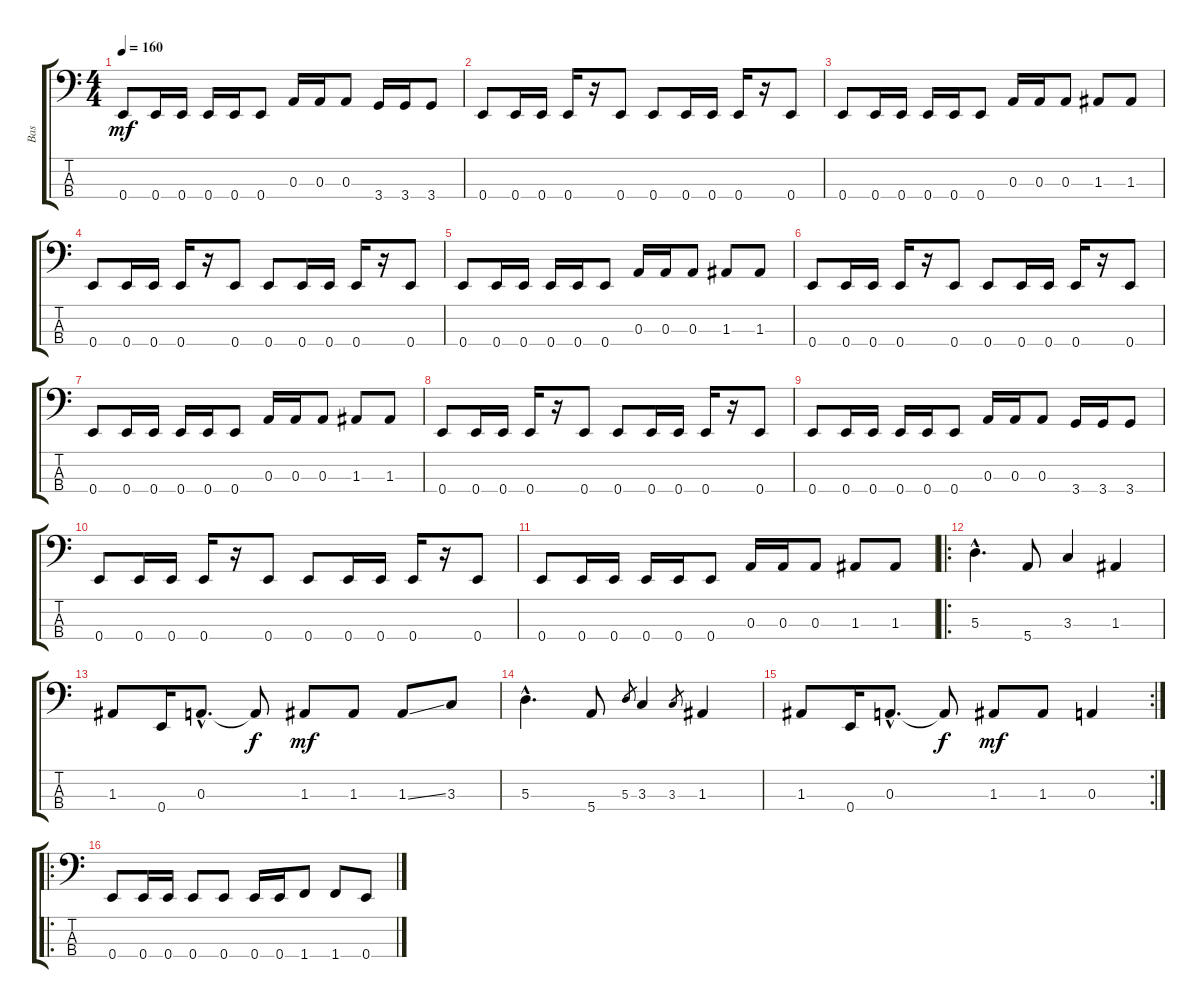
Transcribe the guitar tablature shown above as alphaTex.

\track ("Bas" "Bas") {instrument electricbassfinger}
\staff {score tabs}
\tuning (G2 D2 A1 E1) {hide}
\ts (4 4)
\tempo 160
\clef f4
\ks c
0.4.8{dy mf} 0.4.16 0.4.16 0.4.16 0.4.16 0.4.8 0.3.16 0.3.16 0.3.8 3.4.16 3.4.16 3.4.8 |
0.4.8 0.4.16 0.4.16 0.4.16 r.16 0.4.8 0.4.8 0.4.16 0.4.16 0.4.16 r.16 0.4.8 |
0.4.8 0.4.16 0.4.16 0.4.16 0.4.16 0.4.8 0.3.16 0.3.16 0.3.8 1.3.8 1.3.8 |
0.4.8 0.4.16 0.4.16 0.4.16 r.16 0.4.8 0.4.8 0.4.16 0.4.16 0.4.16 r.16 0.4.8 |
0.4.8 0.4.16 0.4.16 0.4.16 0.4.16 0.4.8 0.3.16 0.3.16 0.3.8 1.3.8 1.3.8 |
0.4.8 0.4.16 0.4.16 0.4.16 r.16 0.4.8 0.4.8 0.4.16 0.4.16 0.4.16 r.16 0.4.8 |
0.4.8 0.4.16 0.4.16 0.4.16 0.4.16 0.4.8 0.3.16 0.3.16 0.3.8 1.3.8 1.3.8 |
0.4.8 0.4.16 0.4.16 0.4.16 r.16 0.4.8 0.4.8 0.4.16 0.4.16 0.4.16 r.16 0.4.8 |
0.4.8 0.4.16 0.4.16 0.4.16 0.4.16 0.4.8 0.3.16 0.3.16 0.3.8 3.4.16 3.4.16 3.4.8 |
0.4.8 0.4.16 0.4.16 0.4.16 r.16 0.4.8 0.4.8 0.4.16 0.4.16 0.4.16 r.16 0.4.8 |
0.4.8 0.4.16 0.4.16 0.4.16 0.4.16 0.4.8 0.3.16 0.3.16 0.3.8 1.3.8 1.3.8 |
\ro
5.3{hac}.4{d} 5.4.8 3.3.4 1.3.4 |
1.3.8 0.4.16 0.3{hac}.8{d} 0.3{t}.8{dy f} 1.3.8{dy mf} 1.3.8 1.3{ss}.8 3.3.8 |
5.3{hac}.4{d} 5.4.8 5.3.8{gr} 3.3.4 3.3.8{gr} 1.3.4 |
\rc 2
1.3.8 0.4.16 0.3{hac}.8{d} 0.3{t}.8{dy f} 1.3.8{dy mf} 1.3.8 0.3.4 |
\ro
0.4.8 0.4.16 0.4.16 0.4.8 0.4.8 0.4.16 0.4.16 1.4.8 1.4.8 0.4.8
